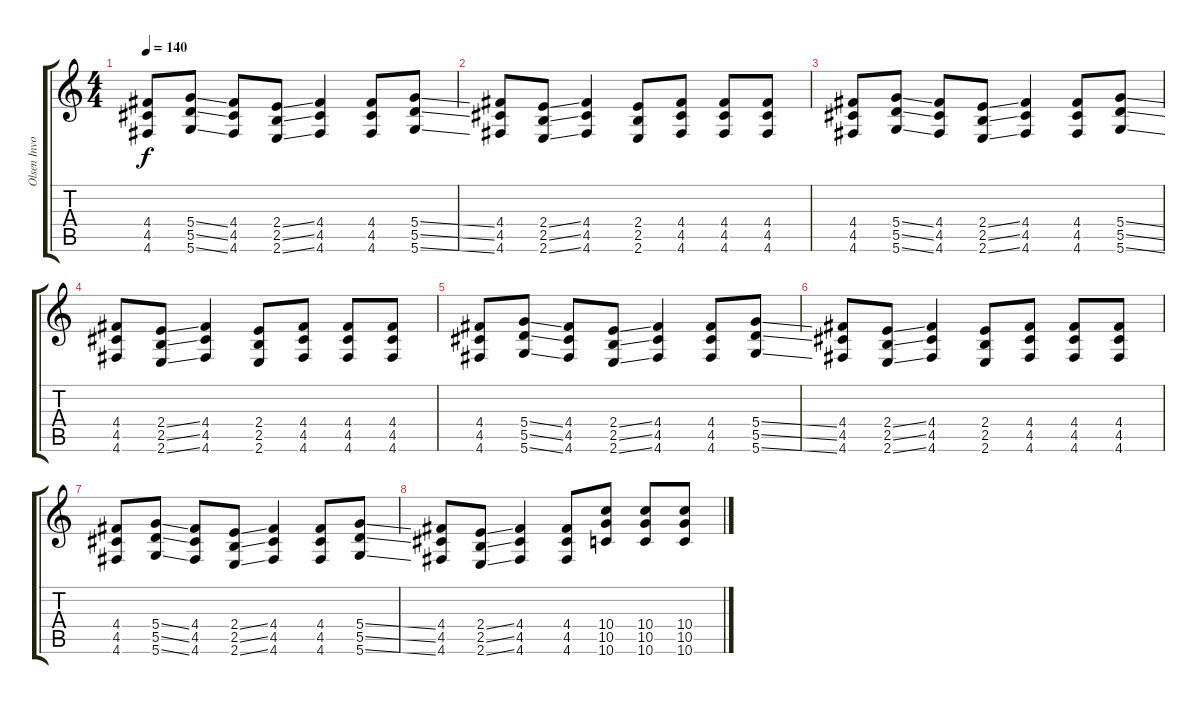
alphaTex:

\track ("Olsen Involtini" "Olsen Invo") {instrument distortionguitar}
\staff {score tabs}
\tuning (E4 B3 G3 D3 A2 D2) {hide}
\ts (4 4)
\tempo 140
\clef g2
\ks c
(4.4 4.5 4.6).8{dy f} (5.4{ss} 5.5{ss} 5.6{ss}).8 (4.4 4.5 4.6).8 (2.4{ss} 2.5{ss} 2.6{ss}).8 (4.4 4.5 4.6).4 (4.4 4.5 4.6).8 (5.4{ss} 5.5{ss} 5.6{ss}).8 |
(4.4 4.5 4.6).8 (2.4{ss} 2.5{ss} 2.6{ss}).8 (4.4 4.5 4.6).4 (2.4 2.5 2.6).8 (4.4 4.5 4.6).8 (4.4 4.5 4.6).8 (4.4 4.5 4.6).8 |
(4.4 4.5 4.6).8 (5.4{ss} 5.5{ss} 5.6{ss}).8 (4.4 4.5 4.6).8 (2.4{ss} 2.5{ss} 2.6{ss}).8 (4.4 4.5 4.6).4 (4.4 4.5 4.6).8 (5.4{ss} 5.5{ss} 5.6{ss}).8 |
(4.4 4.5 4.6).8 (2.4{ss} 2.5{ss} 2.6{ss}).8 (4.4 4.5 4.6).4 (2.4 2.5 2.6).8 (4.4 4.5 4.6).8 (4.4 4.5 4.6).8 (4.4 4.5 4.6).8 |
(4.4 4.5 4.6).8 (5.4{ss} 5.5{ss} 5.6{ss}).8 (4.4 4.5 4.6).8 (2.4{ss} 2.5{ss} 2.6{ss}).8 (4.4 4.5 4.6).4 (4.4 4.5 4.6).8 (5.4{ss} 5.5{ss} 5.6{ss}).8 |
(4.4 4.5 4.6).8 (2.4{ss} 2.5{ss} 2.6{ss}).8 (4.4 4.5 4.6).4 (2.4 2.5 2.6).8 (4.4 4.5 4.6).8 (4.4 4.5 4.6).8 (4.4 4.5 4.6).8 |
(4.4 4.5 4.6).8 (5.4{ss} 5.5{ss} 5.6{ss}).8 (4.4 4.5 4.6).8 (2.4{ss} 2.5{ss} 2.6{ss}).8 (4.4 4.5 4.6).4 (4.4 4.5 4.6).8 (5.4{ss} 5.5{ss} 5.6{ss}).8 |
(4.4 4.5 4.6).8 (2.4{ss} 2.5{ss} 2.6{ss}).8 (4.4 4.5 4.6).4 (4.4 4.5 4.6).8 (10.4 10.5 10.6).8 (10.4 10.5 10.6).8 (10.4 10.5 10.6).8
